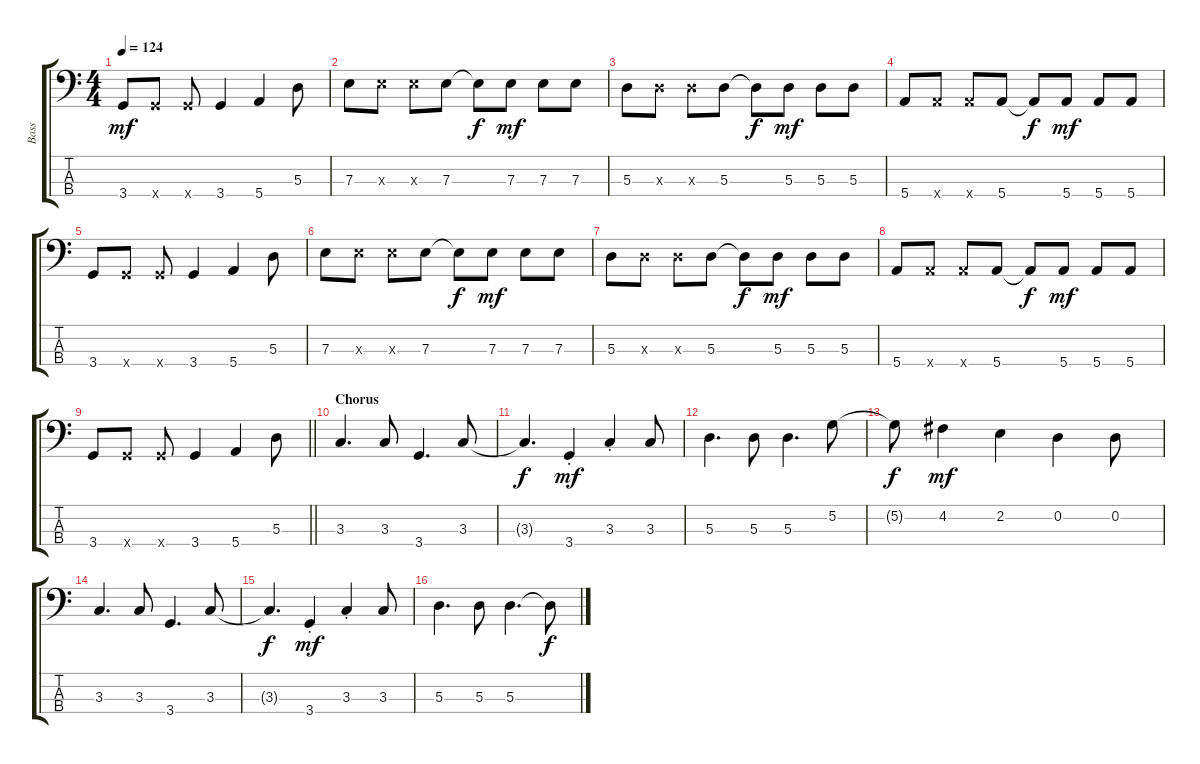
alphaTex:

\track ("Bass" "Bass") {instrument electricbassfinger}
\staff {score tabs}
\tuning (G2 D2 A1 E1) {hide}
\ts (4 4)
\tempo 124
\clef f4
\ks c
3.4.8{dy mf} 3.4{x}.8 3.4{x}.8 3.4.4 5.4.4 5.3.8 |
7.3.8 7.3{x}.8 7.3{x}.8 7.3.8 7.3{t}.8{dy f} 7.3.8{dy mf} 7.3.8 7.3.8 |
5.3.8 5.3{x}.8 5.3{x}.8 5.3.8 5.3{t}.8{dy f} 5.3.8{dy mf} 5.3.8 5.3.8 |
5.4.8 5.4{x}.8 5.4{x}.8 5.4.8 5.4{t}.8{dy f} 5.4.8{dy mf} 5.4.8 5.4.8 |
3.4.8 3.4{x}.8 3.4{x}.8 3.4.4 5.4.4 5.3.8 |
7.3.8 7.3{x}.8 7.3{x}.8 7.3.8 7.3{t}.8{dy f} 7.3.8{dy mf} 7.3.8 7.3.8 |
5.3.8 5.3{x}.8 5.3{x}.8 5.3.8 5.3{t}.8{dy f} 5.3.8{dy mf} 5.3.8 5.3.8 |
5.4.8 5.4{x}.8 5.4{x}.8 5.4.8 5.4{t}.8{dy f} 5.4.8{dy mf} 5.4.8 5.4.8 |
\barLineRight lightlight
3.4.8 3.4{x}.8 3.4{x}.8 3.4.4 5.4.4 5.3.8 |
\section ("" "Chorus")
3.3.4{d} 3.3.8 3.4.4{d} 3.3.8 |
3.3{t}.4{d dy f} 3.4{st}.4{dy mf} 3.3{st}.4 3.3.8 |
5.3.4{d} 5.3.8 5.3.4{d} 5.2.8 |
5.2{t}.8{dy f} 4.2.4{dy mf} 2.2.4 0.2.4 0.2.8 |
3.3.4{d} 3.3.8 3.4.4{d} 3.3.8 |
3.3{t}.4{d dy f} 3.4{st}.4{dy mf} 3.3{st}.4 3.3.8 |
5.3.4{d} 5.3.8 5.3.4{d} 5.3{t}.8{dy f}
